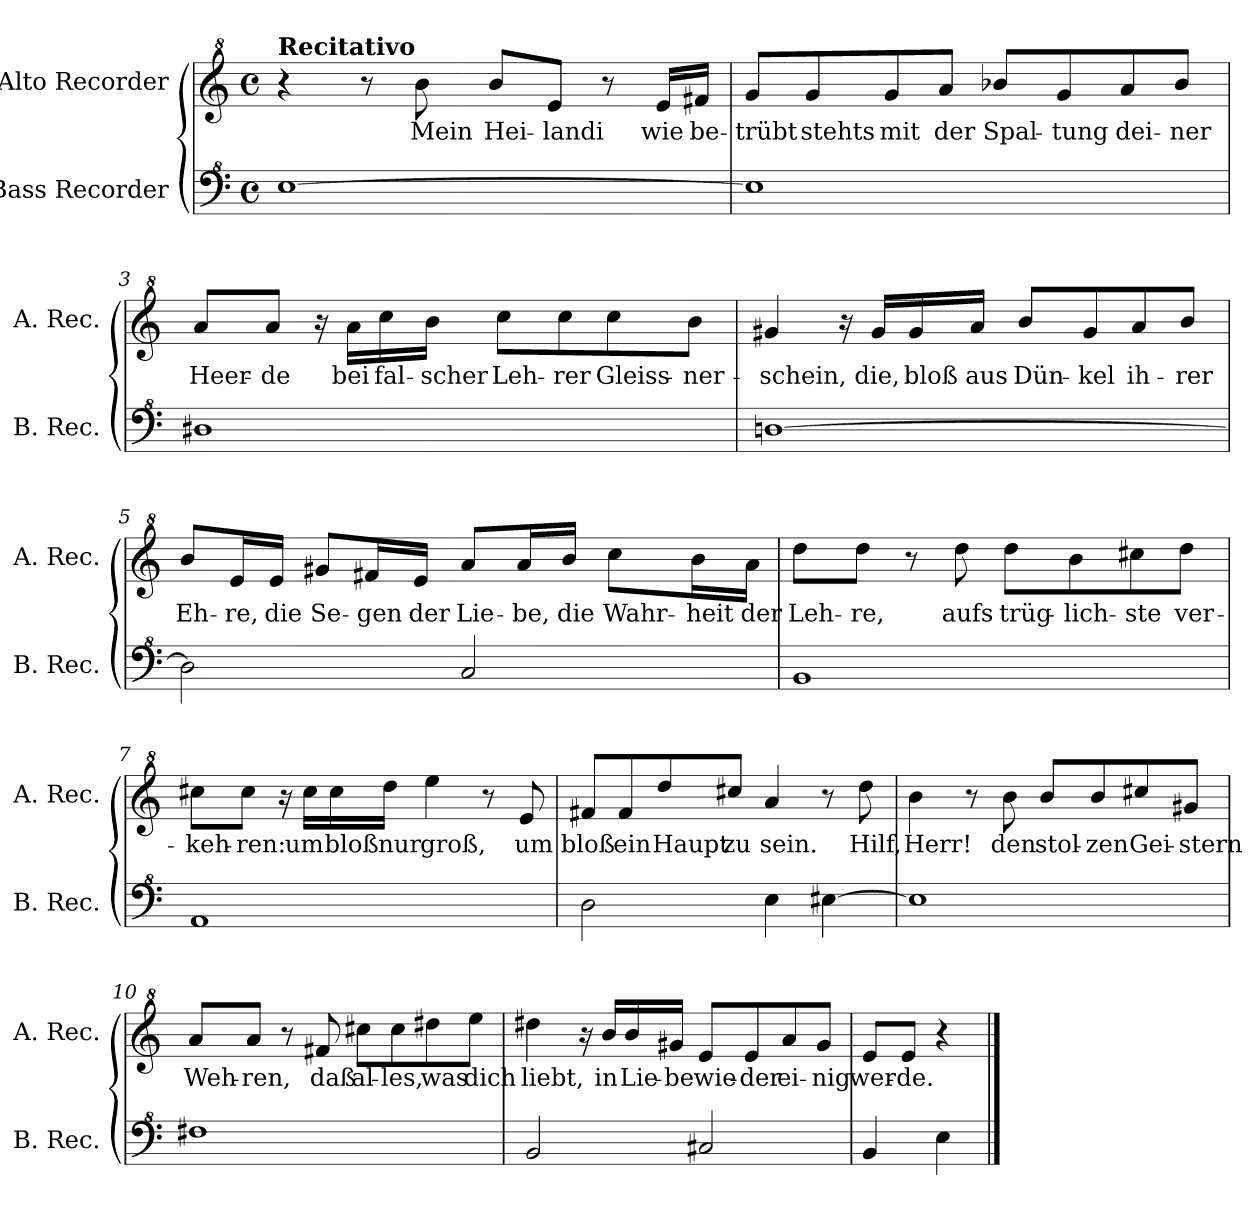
**kern	**kern	**text
*part2	*part1	*part1
*staff2	*staff1	*staff1
*I"Bass Recorder	*I"Alto Recorder	*
*I'B. Rec.	*I'A. Rec.	*
*clefF^4	*clefG^2	*
*k[]	*k[]	*
*M4/4	*M4/4	*
*met(c)	*met(c)	*
=1	=1	=1
!	!LO:TX:a:B:t=Recitativo	!
[1e	4r	.
.	8r	.
!	!	!LO:LY:b
.	8bb\	Mein
!	!	!LO:LY:b
.	8bb/L	Hei-
!	!	!LO:LY:b
.	8ee/J	-landi
.	8r	.
!	!	!LO:LY:b
.	16ee/LL	wie
!	!	!LO:LY:b
.	16ff#X/JJ	be-
=2	=2	=2
!	!	!LO:LY:b
1e]	8gg/L	-trübt
!	!	!LO:LY:b
.	8gg/	stehts
!	!	!LO:LY:b
.	8gg/	mit
!	!	!LO:LY:b
.	8aa/J	der
!	!	!LO:LY:b
.	8bb-X/L	Spal-
!	!	!LO:LY:b
.	8gg/	-tung
!	!	!LO:LY:b
.	8aa/	dei-
!	!	!LO:LY:b
.	8bb-/J	-ner
=3	=3	=3
!	!	!LO:LY:b
1d#X	8aa/L	Heer-
!	!	!LO:LY:b
.	8aa/J	-de
.	16r	.
!	!	!LO:LY:b
.	16aa\LL	bei
!	!	!LO:LY:b
.	16ccc\	fal-
!	!	!LO:LY:b
.	16bb\JJ	-scher
!	!	!LO:LY:b
.	8ccc\L	Leh-
!	!	!LO:LY:b
.	8ccc\	-rer
!	!	!LO:LY:b
.	8ccc\	Gleiss-
!	!	!LO:LY:b
.	8bb\J	-ner-
!!LO:LB:g=z
=4	=4	=4
!	!	!LO:LY:b
[1dn	4gg#X/	-schein,
.	16r	.
!	!	!LO:LY:b
.	16gg#/LL	die,
!	!	!LO:LY:b
.	16gg#/	bloß
!	!	!LO:LY:b
.	16aa/JJ	aus
!	!	!LO:LY:b
.	8bb/L	Dün-
!	!	!LO:LY:b
.	8gg#/	-kel
!	!	!LO:LY:b
.	8aa/	ih-
!	!	!LO:LY:b
.	8bb/J	-rer
=5	=5	=5
!	!	!LO:LY:b
2d\]	8bb/L	Eh-
!	!	!LO:LY:b
.	16ee/L	-re,
!	!	!LO:LY:b
.	16ee/JJ	die
!	!	!LO:LY:b
.	8gg#X/L	Se-
!	!	!LO:LY:b
.	16ff#X/L	-gen
!	!	!LO:LY:b
.	16ee/JJ	der
!	!	!LO:LY:b
2c/	8aa/L	Lie-
!	!	!LO:LY:b
.	16aa/L	-be,
!	!	!LO:LY:b
.	16bb/JJ	die
!	!	!LO:LY:b
.	8ccc\L	Wahr-
!	!	!LO:LY:b
.	16bb\L	-heit
!	!	!LO:LY:b
.	16aa\JJ	der
=6	=6	=6
!	!	!LO:LY:b
1B	8ddd\L	Leh-
!	!	!LO:LY:b
.	8ddd\J	-re,
.	8r	.
!	!	!LO:LY:b
.	8ddd\	aufs
!	!	!LO:LY:b
.	8ddd\L	trüg-
!	!	!LO:LY:b
.	8bb\	-lich-
!	!	!LO:LY:b
.	8ccc#X\	-ste
!	!	!LO:LY:b
.	8ddd\J	ver-
!!LO:LB:g=z
=7	=7	=7
!	!	!LO:LY:b
1A	8ccc#X\L	-keh-
!	!	!LO:LY:b
.	8ccc#\J	-ren:
.	16r	.
!	!	!LO:LY:b
.	16ccc#\LL	um
!	!	!LO:LY:b
.	16ccc#\	bloß
!	!	!LO:LY:b
.	16ddd\JJ	nur
!	!	!LO:LY:b
.	4eee\	groß,
.	8r	.
!	!	!LO:LY:b
.	8ee/	um
=8	=8	=8
!	!	!LO:LY:b
2d\	8ff#X/L	bloß
!	!	!LO:LY:b
.	8ff#/	ein
!	!	!LO:LY:b
.	8ddd/	Haupt
!	!	!LO:LY:b
.	8ccc#X/J	zu
!	!	!LO:LY:b
4e\	4aa/	sein.
[4e#X\	8r	.
!	!	!LO:LY:b
.	8ddd\	Hilf,
=9	=9	=9
!	!	!LO:LY:b
1e#]	4bb\	Herr!
.	8r	.
!	!	!LO:LY:b
.	8bb\	den
!	!	!LO:LY:b
.	8bb/L	stol-
!	!	!LO:LY:b
.	8bb/	-zen
!	!	!LO:LY:b
.	8ccc#X/	Gei-
!	!	!LO:LY:b
.	8gg#X/J	-stern
!!LO:LB:g=z
=10	=10	=10
!	!	!LO:LY:b
1f#X	8aa/L	Weh-
!	!	!LO:LY:b
.	8aa/J	-ren,
.	8r	.
!	!	!LO:LY:b
.	8ff#X/	daß
!	!	!LO:LY:b
.	8ccc#X\L	al-
!	!	!LO:LY:b
.	8ccc#\	-les,
!	!	!LO:LY:b
.	8ddd#X\	was
!	!	!LO:LY:b
.	8eee\J	dich
=11	=11	=11
!	!	!LO:LY:b
2B/	4ddd#X\	liebt,
.	16r	.
!	!	!LO:LY:b
.	16bb/LL	in
!	!	!LO:LY:b
.	16bb/	Lie-
!	!	!LO:LY:b
.	16gg#X/JJ	-be
!	!	!LO:LY:b
2c#X/	8ee/L	wie-
!	!	!LO:LY:b
.	8ee/	-der
!	!	!LO:LY:b
.	8aa/	ei-
!	!	!LO:LY:b
.	8gg#/J	-nig
=12	=12	=12
!	!	!LO:LY:b
4B/	8ee/L	wer-
!	!	!LO:LY:b
.	8ee/J	-de.
4e\	4r	.
==	==	==
*-	*-	*-
